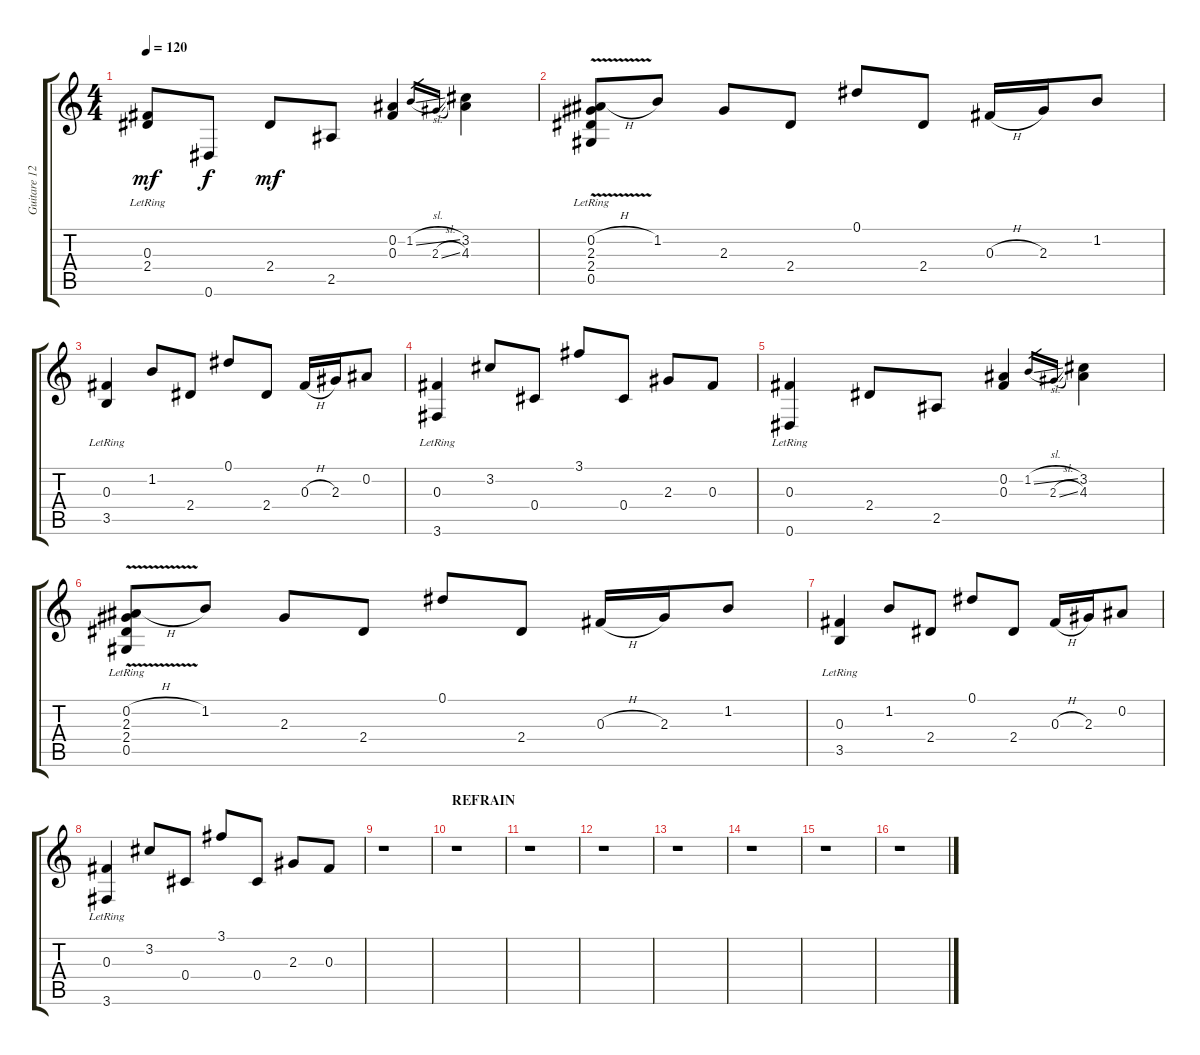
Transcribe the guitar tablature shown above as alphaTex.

\track ("Guitare 12 cordes" "Guitare 12") {instrument acousticguitarsteel}
\staff {score tabs}
\tuning (Eb4 Bb3 Gb3 Db3 Ab2 Eb2) {hide}
\ts (4 4)
\tempo 120
\clef g2
\ks c
(0.3{lr} 2.4).8{dy mf} 0.6.8{dy f} 2.4.8{dy mf} 2.5.8 (0.2 0.3).4 1.2{sl}.16{gr} 2.3{sl}.16{gr} (3.2 4.3).4 |
(0.2{h} 2.3{v} 2.4{v} 0.5{lr}).8 1.2.8 2.3.8 2.4.8 0.1.8 2.4.8 0.3{h}.16 2.3.16 1.2.8 |
(0.3 3.5{lr}).4 1.2.8 2.4.8 0.1.8 2.4.8 0.3{h}.16 2.3.16 0.2.8 |
(0.3 3.6{lr}).4 3.2.8 0.4.8 3.1.8 0.4.8 2.3.8 0.3.8 |
(0.3 0.6{lr}).4 2.4.8 2.5.8 (0.2 0.3).4 1.2{sl}.16{gr} 2.3{sl}.16{gr} (3.2 4.3).4 |
(0.2{h} 2.3{v} 2.4{v} 0.5{lr}).8 1.2.8 2.3.8 2.4.8 0.1.8 2.4.8 0.3{h}.16 2.3.16 1.2.8 |
(0.3 3.5{lr}).4 1.2.8 2.4.8 0.1.8 2.4.8 0.3{h}.16 2.3.16 0.2.8 |
(0.3 3.6{lr}).4 3.2.8 0.4.8 3.1.8 0.4.8 2.3.8 0.3.8 |
r.1 |
\section ("" "REFRAIN")
r.1 |
r.1 |
r.1 |
r.1 |
r.1 |
r.1 |
r.1
